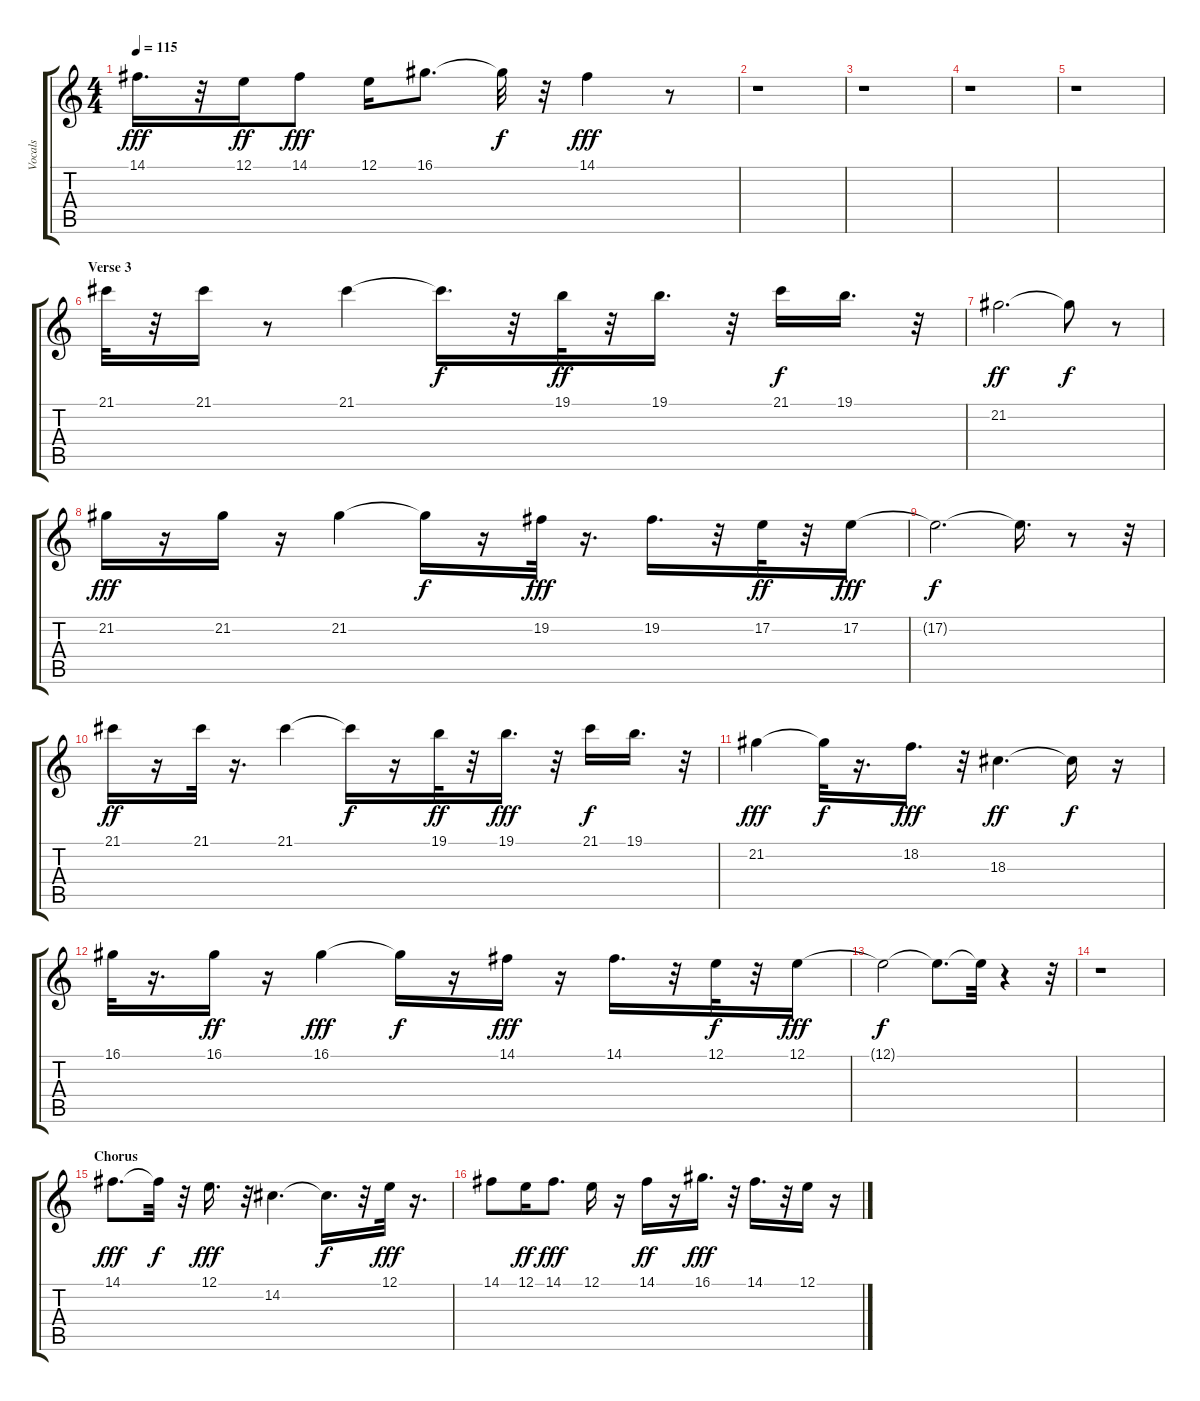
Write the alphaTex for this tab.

\track ("Vocals" "Vocals") {instrument flute}
\staff {score tabs}
\tuning (E4 B3 G3 D3 A2 E2) {hide}
\ts (4 4)
\tempo 115
\clef g2
\ks c
14.1.16{d dy fff} r.32 12.1.16{dy ff} 14.1.8{dy fff} 12.1.16 16.1.8{d} 16.1{t}.32{dy f} r.32 14.1.4{dy fff} r.8 |
r.1 |
r.1 |
r.1 |
r.1 |
\section ("" "Verse 3")
21.1.32 r.32 21.1.16 r.8 21.1.4 21.1{t}.16{d dy f} r.32 19.1.32{dy ff} r.32 19.1.16{d} r.32 21.1.16{dy f} 19.1.16{d} r.32 |
21.2.2{d dy ff} 21.2{t}.8{dy f} r.8 |
21.2.16{dy fff} r.16 21.2.16 r.16 21.2.4 21.2{t}.16{dy f} r.16 19.2.32{dy fff} r.16{d} 19.2.16{d} r.32 17.2.32{dy ff} r.32 17.2.16{dy fff} |
17.2{t}.2{d dy f} 17.2{t}.16{d} r.8 r.32 |
21.1.16{dy ff} r.16 21.1.32 r.16{d} 21.1.4 21.1{t}.16{dy f} r.16 19.1.32{dy ff} r.32 19.1.16{d dy fff} r.32 21.1.16{dy f} 19.1.16{d} r.32 |
21.2.4{dy fff} 21.2{t}.32{dy f} r.16{d} 18.2.16{d dy fff} r.32 18.3.4{d dy ff} 18.3{t}.16{dy f} r.16 |
16.1.32 r.16{d} 16.1.16{dy ff} r.16 16.1.4{dy fff} 16.1{t}.16{dy f} r.16 14.1.16{dy fff} r.16 14.1.16{d} r.32 12.1.32{dy f} r.32 12.1.16{dy fff} |
12.1{t}.2{dy f} 12.1{t}.8{d} 12.1{t}.32 r.4 r.32 |
r.1 |
\section ("" "Chorus")
14.1.8{d dy fff} 14.1{t}.32{dy f} r.32 12.1.16{d dy fff} r.32 14.2.4{d} 14.2{t}.16{d dy f} r.32 12.1.32{dy fff} r.16{d} |
14.1.8 12.1.16{dy ff} 14.1.8{d dy fff} 12.1.16 r.16 14.1.16{dy ff} r.16 16.1.16{d dy fff} r.32 14.1.16{d} r.32 12.1.16 r.16
